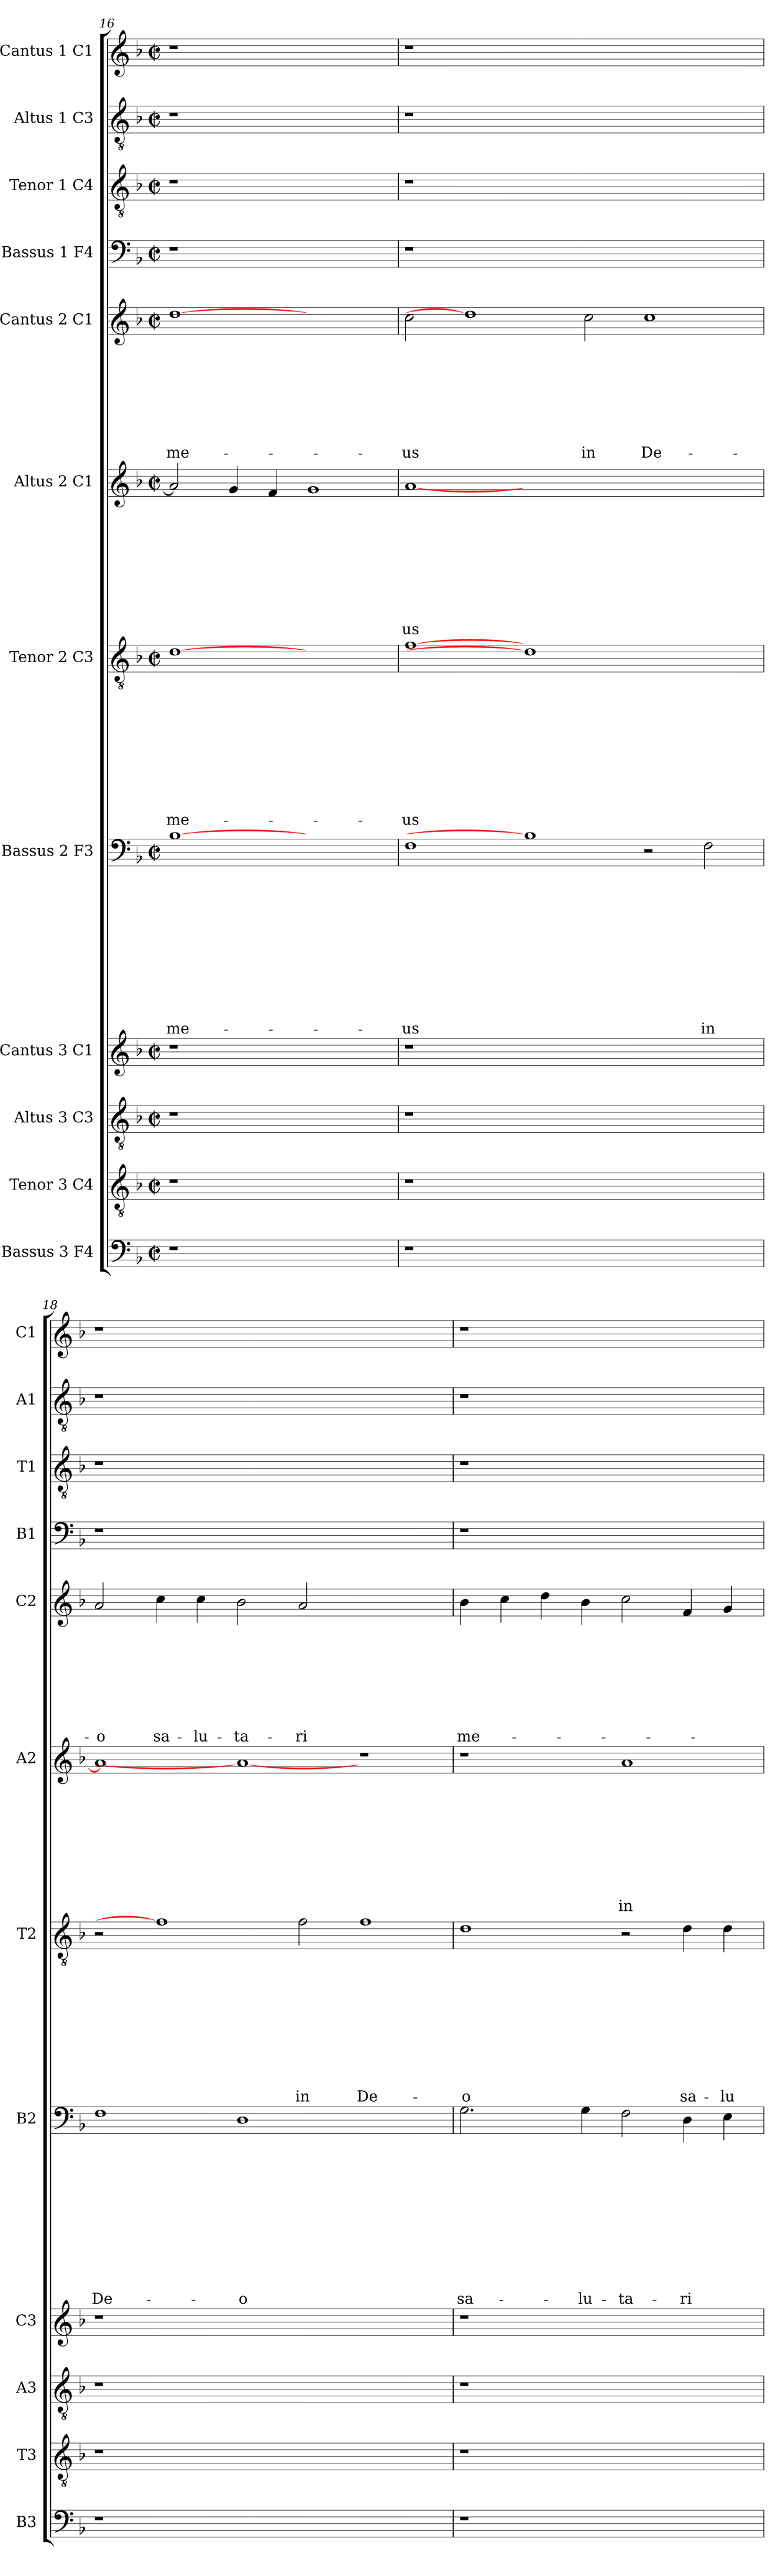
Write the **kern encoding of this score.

**kern	**kern	**kern	**kern	**kern	**text	**text	**text	**text	**text	**text	**text	**text	**text	**text	**text	**kern	**text	**text	**text	**text	**text	**text	**text	**text	**text	**text	**kern	**text	**text	**text	**text	**text	**text	**text	**text	**text	**kern	**text	**text	**text	**text	**text	**text	**text	**text	**kern	**kern	**kern	**kern
*part12	*part11	*part10	*part9	*part8	*part8	*part8	*part8	*part8	*part8	*part8	*part8	*part8	*part8	*part8	*part8	*part7	*part7	*part7	*part7	*part7	*part7	*part7	*part7	*part7	*part7	*part7	*part6	*part6	*part6	*part6	*part6	*part6	*part6	*part6	*part6	*part6	*part5	*part5	*part5	*part5	*part5	*part5	*part5	*part5	*part5	*part4	*part3	*part2	*part1
*staff12	*staff11	*staff10	*staff9	*staff8	*staff8	*staff8	*staff8	*staff8	*staff8	*staff8	*staff8	*staff8	*staff8	*staff8	*staff8	*staff7	*staff7	*staff7	*staff7	*staff7	*staff7	*staff7	*staff7	*staff7	*staff7	*staff7	*staff6	*staff6	*staff6	*staff6	*staff6	*staff6	*staff6	*staff6	*staff6	*staff6	*staff5	*staff5	*staff5	*staff5	*staff5	*staff5	*staff5	*staff5	*staff5	*staff4	*staff3	*staff2	*staff1
*I"Bassus 3 F4	*I"Tenor 3 C4	*I"Altus 3 C3	*I"Cantus 3 C1	*I"Bassus 2 F3	*	*	*	*	*	*	*	*	*	*	*	*I"Tenor 2 C3	*	*	*	*	*	*	*	*	*	*	*I"Altus 2 C1	*	*	*	*	*	*	*	*	*	*I"Cantus 2 C1	*	*	*	*	*	*	*	*	*I"Bassus 1 F4	*I"Tenor 1 C4	*I"Altus 1 C3	*I"Cantus 1 C1
*I'B3	*I'T3	*I'A3	*I'C3	*I'B2	*	*	*	*	*	*	*	*	*	*	*	*I'T2	*	*	*	*	*	*	*	*	*	*	*I'A2	*	*	*	*	*	*	*	*	*	*I'C2	*	*	*	*	*	*	*	*	*I'B1	*I'T1	*I'A1	*I'C1
*clefF4	*clefGv2	*clefGv2	*clefG2	*clefF4	*	*	*	*	*	*	*	*	*	*	*	*clefGv2	*	*	*	*	*	*	*	*	*	*	*clefG2	*	*	*	*	*	*	*	*	*	*clefG2	*	*	*	*	*	*	*	*	*clefF4	*clefGv2	*clefGv2	*clefG2
*k[b-]	*k[b-]	*k[b-]	*k[b-]	*k[b-]	*	*	*	*	*	*	*	*	*	*	*	*k[b-]	*	*	*	*	*	*	*	*	*	*	*k[b-]	*	*	*	*	*	*	*	*	*	*k[b-]	*	*	*	*	*	*	*	*	*k[b-]	*k[b-]	*k[b-]	*k[b-]
*F:	*F:	*F:	*F:	*F:	*	*	*	*	*	*	*	*	*	*	*	*F:	*	*	*	*	*	*	*	*	*	*	*F:	*	*	*	*	*	*	*	*	*	*F:	*	*	*	*	*	*	*	*	*F:	*F:	*F:	*F:
*M2/2	*M2/2	*M2/2	*M2/2	*M2/2	*	*	*	*	*	*	*	*	*	*	*	*M2/2	*	*	*	*	*	*	*	*	*	*	*M2/2	*	*	*	*	*	*	*	*	*	*M2/2	*	*	*	*	*	*	*	*	*M2/2	*M2/2	*M2/2	*M2/2
*met(c|)	*met(c|)	*met(c|)	*met(c|)	*met(c|)	*	*	*	*	*	*	*	*	*	*	*	*met(c|)	*	*	*	*	*	*	*	*	*	*	*met(c|)	*	*	*	*	*	*	*	*	*	*met(c|)	*	*	*	*	*	*	*	*	*met(c|)	*met(c|)	*met(c|)	*met(c|)
=16	=16	=16	=16	=16	=16	=16	=16	=16	=16	=16	=16	=16	=16	=16	=16	=16	=16	=16	=16	=16	=16	=16	=16	=16	=16	=16	=16	=16	=16	=16	=16	=16	=16	=16	=16	=16	=16	=16	=16	=16	=16	=16	=16	=16	=16	=16	=16	=16	=16
!	!	!	!	!	!	!	!	!	!	!	!	!	!	!	!LO:LY:b	!	!	!	!	!	!	!	!	!	!	!LO:LY:b	!	!	!	!	!	!	!	!	!	!	!	!	!	!	!	!	!	!	!LO:LY:b	!	!	!	!
1r	1r	1r	1r	[1B-	.	.	.	.	.	.	.	.	.	.	me-	[1d	.	.	.	.	.	.	.	.	.	me-	2a/]	.	.	.	.	.	.	.	.	.	[1dd	.	.	.	.	.	.	.	me-	1r	1r	1r	1r
.	.	.	.	.	.	.	.	.	.	.	.	.	.	.	.	.	.	.	.	.	.	.	.	.	.	.	4g/	.	.	.	.	.	.	.	.	.	.	.	.	.	.	.	.	.	.	.	.	.	.
.	.	.	.	.	.	.	.	.	.	.	.	.	.	.	.	.	.	.	.	.	.	.	.	.	.	.	4f/	.	.	.	.	.	.	.	.	.	.	.	.	.	.	.	.	.	.	.	.	.	.
1ryy	1ryy	1ryy	1ryy	1ryy	.	.	.	.	.	.	.	.	.	.	.	1ryy	.	.	.	.	.	.	.	.	.	.	1g	.	.	.	.	.	.	.	.	.	1ryy	.	.	.	.	.	.	.	.	1ryy	1ryy	1ryy	1ryy
=17	=17	=17	=17	=17	=17	=17	=17	=17	=17	=17	=17	=17	=17	=17	=17	=17	=17	=17	=17	=17	=17	=17	=17	=17	=17	=17	=17	=17	=17	=17	=17	=17	=17	=17	=17	=17	=17	=17	=17	=17	=17	=17	=17	=17	=17	=17	=17	=17	=17
!	!	!	!	!	!	!	!	!	!	!	!	!	!	!	!LO:LY:b	!	!	!	!	!	!	!	!	!	!	!LO:LY:b	!	!	!	!	!	!	!	!	!	!LO:LY:b	!	!	!	!	!	!	!	!	!LO:LY:b	!	!	!	!
1r	1r	1r	1r	1F	.	.	.	.	.	.	.	.	.	.	-us	[1f	.	.	.	.	.	.	.	.	.	-us	[1a	.	.	.	.	.	.	.	.	-us	2cc\	.	.	.	.	.	.	.	-us	1r	1r	1r	1r
.	.	.	.	.	.	.	.	.	.	.	.	.	.	.	.	.	.	.	.	.	.	.	.	.	.	.	.	.	.	.	.	.	.	.	.	.	1dd]	.	.	.	.	.	.	.	.	.	.	.	.
0ryy	0ryy	0ryy	0ryy	1B-]	.	.	.	.	.	.	.	.	.	.	.	1d]	.	.	.	.	.	.	.	.	.	.	0ryy	.	.	.	.	.	.	.	.	.	.	.	.	.	.	.	.	.	.	0ryy	0ryy	0ryy	0ryy
!	!	!	!	!	!	!	!	!	!	!	!	!	!	!	!	!	!	!	!	!	!	!	!	!	!	!	!	!	!	!	!	!	!	!	!	!	!	!	!	!	!	!	!	!	!LO:LY:b	!	!	!	!
.	.	.	.	.	.	.	.	.	.	.	.	.	.	.	.	.	.	.	.	.	.	.	.	.	.	.	.	.	.	.	.	.	.	.	.	.	2cc\	.	.	.	.	.	.	.	in	.	.	.	.
!	!	!	!	!	!	!	!	!	!	!	!	!	!	!	!	!	!	!	!	!	!	!	!	!	!	!	!	!	!	!	!	!	!	!	!	!	!	!	!	!	!	!	!	!	!LO:LY:b	!	!	!	!
.	.	.	.	2r	.	.	.	.	.	.	.	.	.	.	.	1ryy	.	.	.	.	.	.	.	.	.	.	.	.	.	.	.	.	.	.	.	.	1cc	.	.	.	.	.	.	.	De-	.	.	.	.
!	!	!	!	!	!	!	!	!	!	!	!	!	!	!	!LO:LY:b	!	!	!	!	!	!	!	!	!	!	!	!	!	!	!	!	!	!	!	!	!	!	!	!	!	!	!	!	!	!	!	!	!	!
.	.	.	.	2F\	.	.	.	.	.	.	.	.	.	.	in	.	.	.	.	.	.	.	.	.	.	.	.	.	.	.	.	.	.	.	.	.	.	.	.	.	.	.	.	.	.	.	.	.	.
=18	=18	=18	=18	=18	=18	=18	=18	=18	=18	=18	=18	=18	=18	=18	=18	=18	=18	=18	=18	=18	=18	=18	=18	=18	=18	=18	=18	=18	=18	=18	=18	=18	=18	=18	=18	=18	=18	=18	=18	=18	=18	=18	=18	=18	=18	=18	=18	=18	=18
!	!	!	!	!	!	!	!	!	!	!	!	!	!	!	!LO:LY:b	!	!	!	!	!	!	!	!	!	!	!	!	!	!	!	!	!	!	!	!	!	!	!	!	!	!	!	!	!	!LO:LY:b	!	!	!	!
1r	1r	1r	1r	1F	.	.	.	.	.	.	.	.	.	.	De-	2r	.	.	.	.	.	.	.	.	.	.	1a]	.	.	.	.	.	.	.	.	.	2a/	.	.	.	.	.	.	.	-o	1r	1r	1r	1r
!	!	!	!	!	!	!	!	!	!	!	!	!	!	!	!	!	!	!	!	!	!	!	!	!	!	!	!	!	!	!	!	!	!	!	!	!	!	!	!	!	!	!	!	!	!LO:LY:b	!	!	!	!
.	.	.	.	.	.	.	.	.	.	.	.	.	.	.	.	1f]	.	.	.	.	.	.	.	.	.	.	.	.	.	.	.	.	.	.	.	.	4cc\	.	.	.	.	.	.	.	sa-	.	.	.	.
!	!	!	!	!	!	!	!	!	!	!	!	!	!	!	!	!	!	!	!	!	!	!	!	!	!	!	!	!	!	!	!	!	!	!	!	!	!	!	!	!	!	!	!	!	!LO:LY:b	!	!	!	!
.	.	.	.	.	.	.	.	.	.	.	.	.	.	.	.	.	.	.	.	.	.	.	.	.	.	.	.	.	.	.	.	.	.	.	.	.	4cc\	.	.	.	.	.	.	.	-lu-	.	.	.	.
!	!	!	!	!	!	!	!	!	!	!	!	!	!	!	!LO:LY:b	!	!	!	!	!	!	!	!	!	!	!	!	!	!	!	!	!	!	!	!	!	!	!	!	!	!	!	!	!	!LO:LY:b	!	!	!	!
0ryy	0ryy	0ryy	0ryy	1D	.	.	.	.	.	.	.	.	.	.	-o	.	.	.	.	.	.	.	.	.	.	.	1a_	.	.	.	.	.	.	.	.	.	2b-\	.	.	.	.	.	.	.	-ta-	0ryy	0ryy	0ryy	0ryy
!	!	!	!	!	!	!	!	!	!	!	!	!	!	!	!	!	!	!	!	!	!	!	!	!	!	!LO:LY:b	!	!	!	!	!	!	!	!	!	!	!	!	!	!	!	!	!	!	!LO:LY:b	!	!	!	!
.	.	.	.	.	.	.	.	.	.	.	.	.	.	.	.	2f\	.	.	.	.	.	.	.	.	.	in	.	.	.	.	.	.	.	.	.	.	2a/	.	.	.	.	.	.	.	-ri	.	.	.	.
!	!	!	!	!	!	!	!	!	!	!	!	!	!	!	!	!	!	!	!	!	!	!	!	!	!	!LO:LY:b	!	!	!	!	!	!	!	!	!	!	!	!	!	!	!	!	!	!	!	!	!	!	!
.	.	.	.	1ryy	.	.	.	.	.	.	.	.	.	.	.	1f	.	.	.	.	.	.	.	.	.	De-	1r	.	.	.	.	.	.	.	.	.	1ryy	.	.	.	.	.	.	.	.	.	.	.	.
=19	=19	=19	=19	=19	=19	=19	=19	=19	=19	=19	=19	=19	=19	=19	=19	=19	=19	=19	=19	=19	=19	=19	=19	=19	=19	=19	=19	=19	=19	=19	=19	=19	=19	=19	=19	=19	=19	=19	=19	=19	=19	=19	=19	=19	=19	=19	=19	=19	=19
!	!	!	!	!	!	!	!	!	!	!	!	!	!	!	!LO:LY:b	!	!	!	!	!	!	!	!	!	!	!LO:LY:b	!	!	!	!	!	!	!	!	!	!	!	!	!	!	!	!	!	!	!LO:LY:b	!	!	!	!
1r	1r	1r	1r	2.G\	.	.	.	.	.	.	.	.	.	.	sa-	1d	.	.	.	.	.	.	.	.	.	-o	1r	.	.	.	.	.	.	.	.	.	4b-\	.	.	.	.	.	.	.	me-	1r	1r	1r	1r
.	.	.	.	.	.	.	.	.	.	.	.	.	.	.	.	.	.	.	.	.	.	.	.	.	.	.	.	.	.	.	.	.	.	.	.	.	4cc\	.	.	.	.	.	.	.	.	.	.	.	.
.	.	.	.	.	.	.	.	.	.	.	.	.	.	.	.	.	.	.	.	.	.	.	.	.	.	.	.	.	.	.	.	.	.	.	.	.	4dd\	.	.	.	.	.	.	.	.	.	.	.	.
!	!	!	!	!	!	!	!	!	!	!	!	!	!	!	!LO:LY:b	!	!	!	!	!	!	!	!	!	!	!	!	!	!	!	!	!	!	!	!	!	!	!	!	!	!	!	!	!	!	!	!	!	!
.	.	.	.	4G\	.	.	.	.	.	.	.	.	.	.	-lu-	.	.	.	.	.	.	.	.	.	.	.	.	.	.	.	.	.	.	.	.	.	4b-\	.	.	.	.	.	.	.	.	.	.	.	.
!	!	!	!	!	!	!	!	!	!	!	!	!	!	!	!LO:LY:b	!	!	!	!	!	!	!	!	!	!	!	!	!	!	!	!	!	!	!	!	!LO:LY:b	!	!	!	!	!	!	!	!	!	!	!	!	!
1ryy	1ryy	1ryy	1ryy	2F\	.	.	.	.	.	.	.	.	.	.	-ta-	2r	.	.	.	.	.	.	.	.	.	.	1a	.	.	.	.	.	.	.	.	in	2cc\	.	.	.	.	.	.	.	.	1ryy	1ryy	1ryy	1ryy
!	!	!	!	!	!	!	!	!	!	!	!	!	!	!	!LO:LY:b	!	!	!	!	!	!	!	!	!	!	!LO:LY:b	!	!	!	!	!	!	!	!	!	!	!	!	!	!	!	!	!	!	!	!	!	!	!
.	.	.	.	4D\	.	.	.	.	.	.	.	.	.	.	-ri	4d\	.	.	.	.	.	.	.	.	.	sa-	.	.	.	.	.	.	.	.	.	.	4f/	.	.	.	.	.	.	.	.	.	.	.	.
!	!	!	!	!	!	!	!	!	!	!	!	!	!	!	!	!	!	!	!	!	!	!	!	!	!	!LO:LY:b	!	!	!	!	!	!	!	!	!	!	!	!	!	!	!	!	!	!	!	!	!	!	!
.	.	.	.	4E\	.	.	.	.	.	.	.	.	.	.	.	4d\	.	.	.	.	.	.	.	.	.	-lu-	.	.	.	.	.	.	.	.	.	.	4g/	.	.	.	.	.	.	.	.	.	.	.	.
=	=	=	=	=	=	=	=	=	=	=	=	=	=	=	=	=	=	=	=	=	=	=	=	=	=	=	=	=	=	=	=	=	=	=	=	=	=	=	=	=	=	=	=	=	=	=	=	=	=
*-	*-	*-	*-	*-	*-	*-	*-	*-	*-	*-	*-	*-	*-	*-	*-	*-	*-	*-	*-	*-	*-	*-	*-	*-	*-	*-	*-	*-	*-	*-	*-	*-	*-	*-	*-	*-	*-	*-	*-	*-	*-	*-	*-	*-	*-	*-	*-	*-	*-
